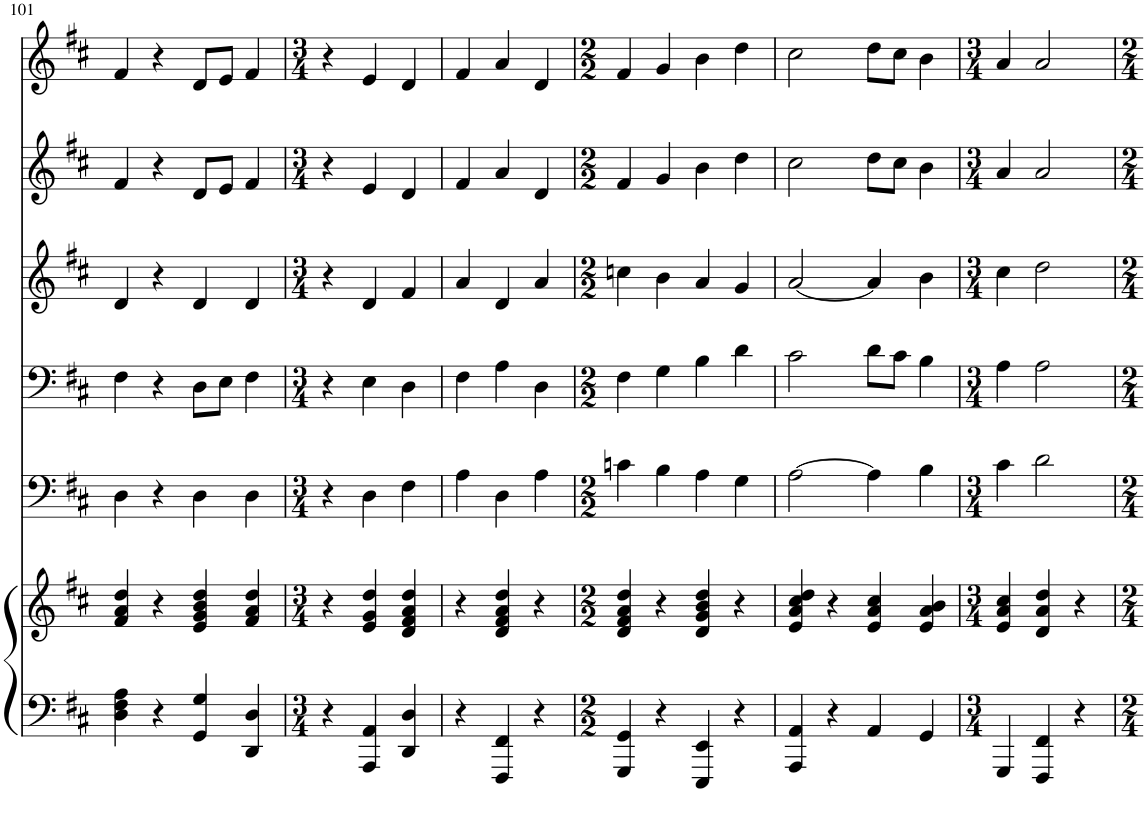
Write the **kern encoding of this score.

**kern	**kern	**kern	**kern	**kern	**kern	**kern
*part6	*part6	*part5	*part4	*part3	*part2	*part1
*staff7	*staff6	*staff5	*staff4	*staff3	*staff2	*staff1
*I"Piano	*	*I"B	*I"T	*I"A	*I"S2	*I"S1
*I'Pno	*	*	*	*	*	*
!!LO:PB:g=z
*clefF4	*clefG2	*clefF4	*clefF4	*clefG2	*clefG2	*clefG2
*	*	*	*Trd5c9	*Trd1c2	*	*Trd1c2
*k[f#c#]	*k[f#c#]	*k[f#c#]	*k[f#c#]	*k[f#c#]	*k[f#c#]	*k[f#c#]
*M2/2	*M2/2	*M2/2	*M2/2	*M2/2	*M2/2	*M2/2
=101	=101	=101	=101	=101	=101	=101
4D\ 4F#\ 4A\	4f#/ 4a/ 4dd/	4D\	4F#\	4d/	4f#/	4f#/
4r	4r	4r	4r	4r	4r	4r
4GG/ 4G/	4e/ 4g/ 4b/ 4dd/	4D\	8D\L	4d/	8d/L	8d/L
.	.	.	8E\J	.	8e/J	8e/J
4DD/ 4D/	4f#/ 4a/ 4dd/	4D\	4F#\	4d/	4f#/	4f#/
=102	=102	=102	=102	=102	=102	=102
*M3/4	*M3/4	*M3/4	*M3/4	*M3/4	*M3/4	*M3/4
4r	4r	4r	4r	4r	4r	4r
4AAA/ 4AA/	4e/ 4g/ 4dd/	4D\	4E\	4d/	4e/	4e/
4DD/ 4D/	4d/ 4f#/ 4a/ 4dd/	4F#\	4D\	4f#/	4d/	4d/
=103	=103	=103	=103	=103	=103	=103
4r	4r	4A\	4F#\	4a/	4f#/	4f#/
4FFF#/ 4FF#/	4d/ 4f#/ 4a/ 4dd/	4D\	4A\	4d/	4a/	4a/
4r	4r	4A\	4D\	4a/	4d/	4d/
=104	=104	=104	=104	=104	=104	=104
*M2/2	*M2/2	*M2/2	*M2/2	*M2/2	*M2/2	*M2/2
4GGG/ 4GG/	4d/ 4f#/ 4a/ 4dd/	4cn\	4F#\	4ccn\	4f#/	4f#/
4r	4r	4B\	4G\	4b\	4g/	4g/
4EEE/ 4EE/	4d/ 4g/ 4b/ 4dd/	4A\	4B\	4a/	4b\	4b\
4r	4r	4G\	4d\	4g/	4dd\	4dd\
=105	=105	=105	=105	=105	=105	=105
4AAA/ 4AA/	4e/ 4a/ 4cc#/ 4dd/	[2A\	2c#\	[2a/	2cc#\	2cc#\
4r	4r	.	.	.	.	.
4AA/	4e/ 4a/ 4cc#/	4A\]	8d\L	4a/]	8dd\L	8dd\L
.	.	.	8c#\J	.	8cc#\J	8cc#\J
4GG/	4e/ 4a/ 4b/	4B\	4B\	4b\	4b\	4b\
=106	=106	=106	=106	=106	=106	=106
*M3/4	*M3/4	*M3/4	*M3/4	*M3/4	*M3/4	*M3/4
4GGG/	4e/ 4a/ 4cc#/	4c#\	4A\	4cc#\	4a/	4a/
4FFF#/ 4FF#/	4d/ 4a/ 4dd/	2d\	2A\	2dd\	2a/	2a/
4r	4r	.	.	.	.	.
=	=	=	=	=	=	=
*-	*-	*-	*-	*-	*-	*-
